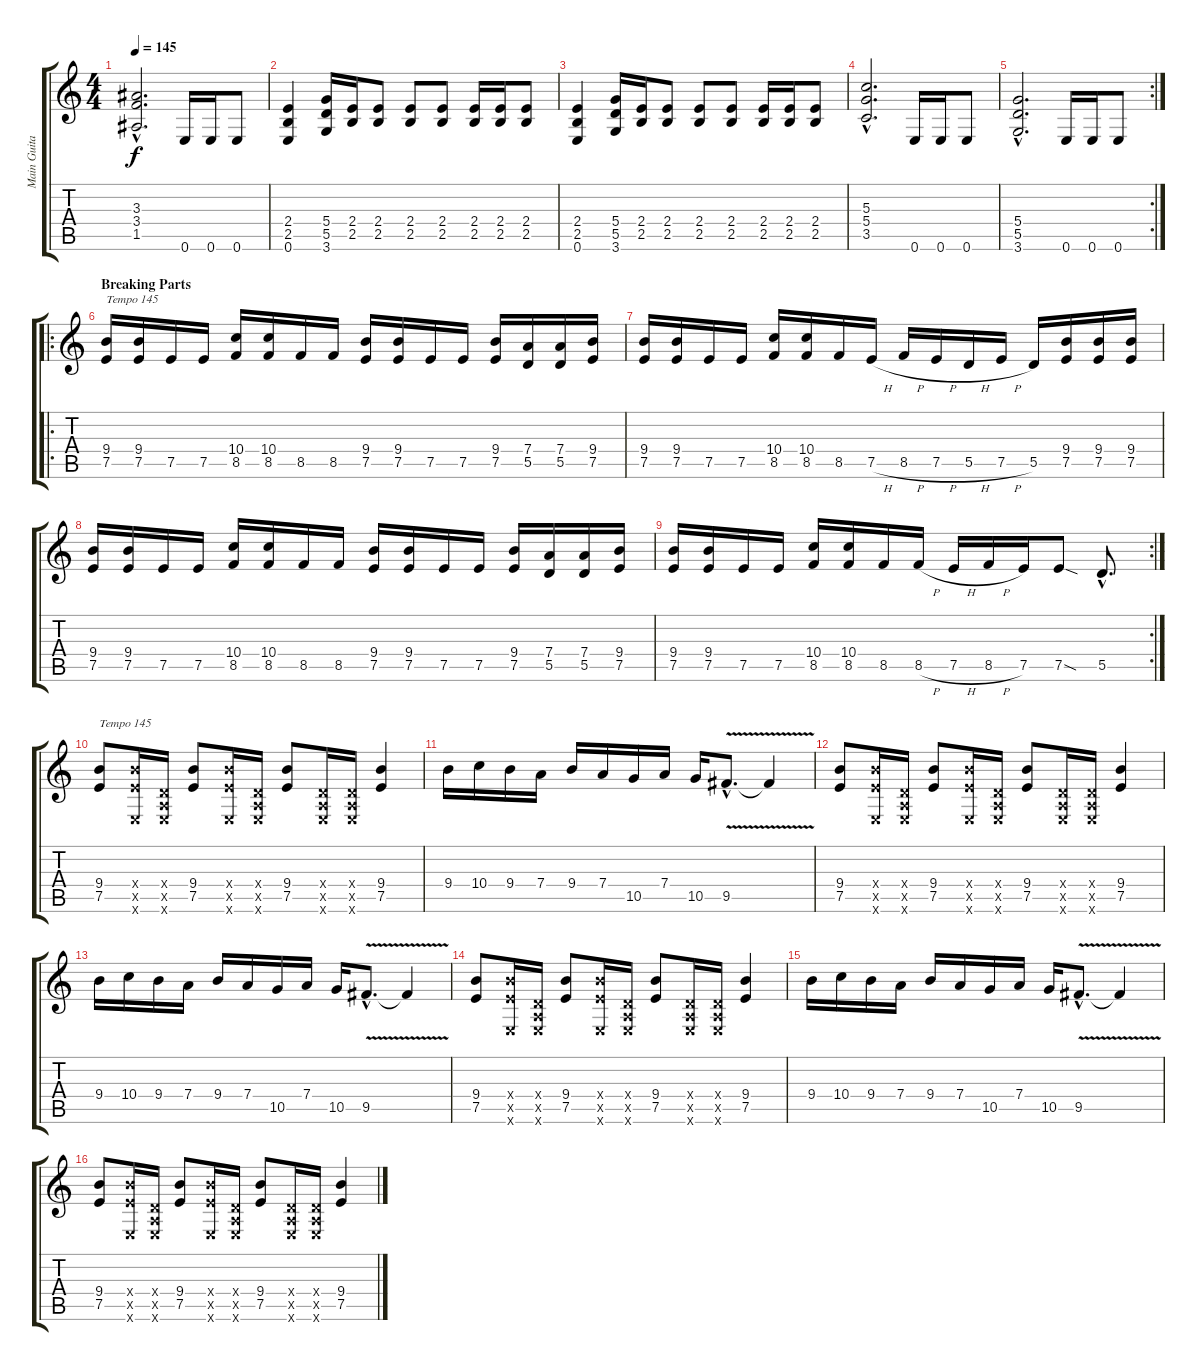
\track ("Main Guitar " "Main Guita") {instrument electricguitarclean}
\staff {score tabs}
\tuning (E4 B3 G3 D3 A2 E2) {hide}
\ts (4 4)
\tempo 145
\clef g2
\ks c
(3.3{hac} 3.4{hac} 1.5{hac}).2{d dy f} 0.6.16 0.6.16 0.6.8 |
(2.4 2.5 0.6).4 (5.4 5.5 3.6).16 (2.4 2.5).16 (2.4 2.5).8 (2.4 2.5).8 (2.4 2.5).8 (2.4 2.5).16 (2.4 2.5).16 (2.4 2.5).8 |
(2.4 2.5 0.6).4 (5.4 5.5 3.6).16 (2.4 2.5).16 (2.4 2.5).8 (2.4 2.5).8 (2.4 2.5).8 (2.4 2.5).16 (2.4 2.5).16 (2.4 2.5).8 |
(5.3{hac} 5.4{hac} 3.5{hac}).2{d} 0.6.16 0.6.16 0.6.8 |
\rc 2
(5.4{hac} 5.5{hac} 3.6{hac}).2{d} 0.6.16 0.6.16 0.6.8 |
\ro
\section ("" "Breaking Parts")
(9.4 7.5).16{txt "Tempo 145" instrument distortionguitar} (9.4 7.5).16 7.5.16 7.5.16 (10.4 8.5).16 (10.4 8.5).16 8.5.16 8.5.16 (9.4 7.5).16 (9.4 7.5).16 7.5.16 7.5.16 (9.4 7.5).16 (7.4 5.5).16 (7.4 5.5).16 (9.4 7.5).16 |
(9.4 7.5).16 (9.4 7.5).16 7.5.16 7.5.16 (10.4 8.5).16 (10.4 8.5).16 8.5.16 7.5{h}.16 8.5{h}.16 7.5{h}.16 5.5{h}.16 7.5{h}.16 5.5.16 (9.4 7.5).16 (9.4 7.5).16 (9.4 7.5).16 |
(9.4 7.5).16{instrument distortionguitar} (9.4 7.5).16 7.5.16 7.5.16 (10.4 8.5).16 (10.4 8.5).16 8.5.16 8.5.16 (9.4 7.5).16 (9.4 7.5).16 7.5.16 7.5.16 (9.4 7.5).16 (7.4 5.5).16 (7.4 5.5).16 (9.4 7.5).16 |
\rc 2
(9.4 7.5).16 (9.4 7.5).16 7.5.16 7.5.16 (10.4 8.5).16 (10.4 8.5).16 8.5.16 8.5{h}.16 7.5{h}.16 8.5{h}.16 7.5.16 7.5{sod}.8 5.5{hac}.8{d} |
(9.4 7.5).8{txt "Tempo 145"} (9.4{x} 7.5{x} 0.6{x}).16 (0.4{x} 0.5{x} 0.6{x}).16 (9.4 7.5).8 (9.4{x} 7.5{x} 0.6{x}).16 (0.4{x} 0.5{x} 0.6{x}).16 (9.4 7.5).8 (0.4{x} 0.5{x} 0.6{x}).16 (0.4{x} 0.5{x} 0.6{x}).16 (9.4 7.5).4 |
9.4.16 10.4.16 9.4.16 7.4.16 9.4.16 7.4.16 10.5.16 7.4.16 10.5.16 9.5{v hac}.8{d} 9.5{t}.4 |
(9.4 7.5).8 (9.4{x} 7.5{x} 0.6{x}).16 (0.4{x} 0.5{x} 0.6{x}).16 (9.4 7.5).8 (9.4{x} 7.5{x} 0.6{x}).16 (0.4{x} 0.5{x} 0.6{x}).16 (9.4 7.5).8 (0.4{x} 0.5{x} 0.6{x}).16 (0.4{x} 0.5{x} 0.6{x}).16 (9.4 7.5).4 |
9.4.16 10.4.16 9.4.16 7.4.16 9.4.16 7.4.16 10.5.16 7.4.16 10.5.16 9.5{v hac}.8{d} 9.5{t}.4 |
(9.4 7.5).8 (9.4{x} 7.5{x} 0.6{x}).16 (0.4{x} 0.5{x} 0.6{x}).16 (9.4 7.5).8 (9.4{x} 7.5{x} 0.6{x}).16 (0.4{x} 0.5{x} 0.6{x}).16 (9.4 7.5).8 (0.4{x} 0.5{x} 0.6{x}).16 (0.4{x} 0.5{x} 0.6{x}).16 (9.4 7.5).4 |
9.4.16 10.4.16 9.4.16 7.4.16 9.4.16 7.4.16 10.5.16 7.4.16 10.5.16 9.5{v hac}.8{d} 9.5{t}.4 |
(9.4 7.5).8 (9.4{x} 7.5{x} 0.6{x}).16 (0.4{x} 0.5{x} 0.6{x}).16 (9.4 7.5).8 (9.4{x} 7.5{x} 0.6{x}).16 (0.4{x} 0.5{x} 0.6{x}).16 (9.4 7.5).8 (0.4{x} 0.5{x} 0.6{x}).16 (0.4{x} 0.5{x} 0.6{x}).16 (9.4 7.5).4
